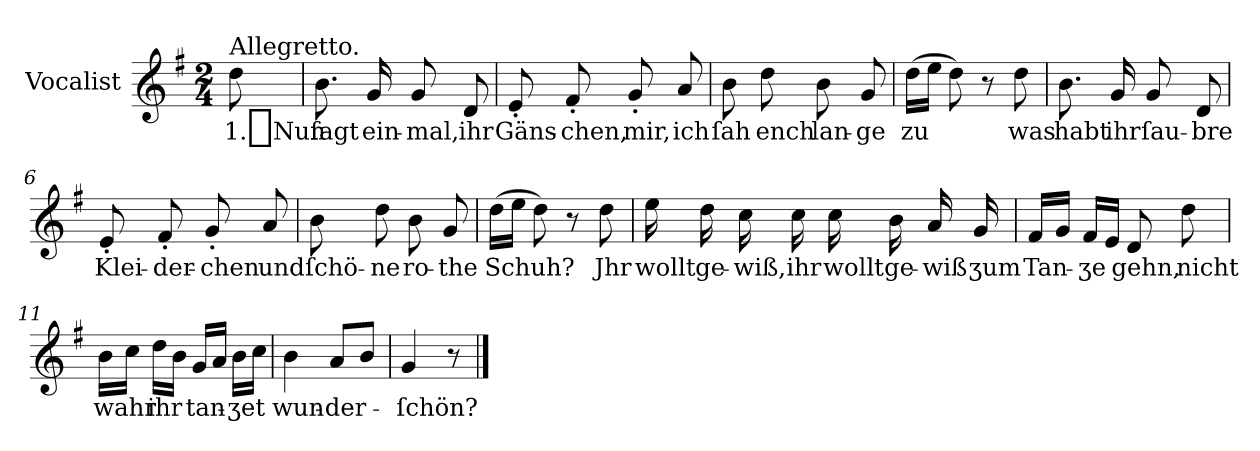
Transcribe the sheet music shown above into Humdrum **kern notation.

**kern	**text
*part1	*part1
*staff1	*staff1
*I"Vocalist	*
*k[f#]	*
*G:	*
*M2/4	*
=	=
!LO:TX:a:t=Allegretto.	!
8dd	1._Nun
=1	=1
8.b	ſagt
16g	ein-
8g	-mal,
8d	ihr
=2	=2
8e'	Gäns-
8f#'	-chen,
8g'	mir,
8a	ich
=3	=3
8b	ſah
8dd	ench
8b	lan-
8g	-ge
=4	=4
(16ddLL	zu
16eeJJ	.
8dd)	.
8r	.
8dd	was
=5	=5
8.b	habt
16g	ihr
8g	ſau-
8d	-bre
=6	=6
8e'	Klei-
8f#'	-der-
8g'	-chen
8a	und
=7	=7
8b	ſchö-
8dd	-ne
8b	ro-
8g	-the
=8	=8
(16ddLL	Schuh?
16eeJJ	.
8dd)	.
8r	.
8dd	Jhr
=9	=9
16ee	wollt
16dd	ge-
16cc	-wiß,
16cc	ihr
16cc	wollt
16b	ge-
16a	-wiß
16g	ʒum
=10	=10
16f#LL	Tan-
16gJJ	.
16f#LL	-ʒe
16eJJ	.
8d	gehn,
8dd	nicht
=11	=11
16bLL	wahr
16ccJJ	.
16ddLL	ihr
16bJJ	.
16gLL	tan-
16aJJ	.
16bLL	-ʒet
16ccJJ	.
=12	=12
4b	wun-
8aL	-der-
8bJ	.
=13	=13
4g	-ſchön?
8r	.
==	==
*-	*-
